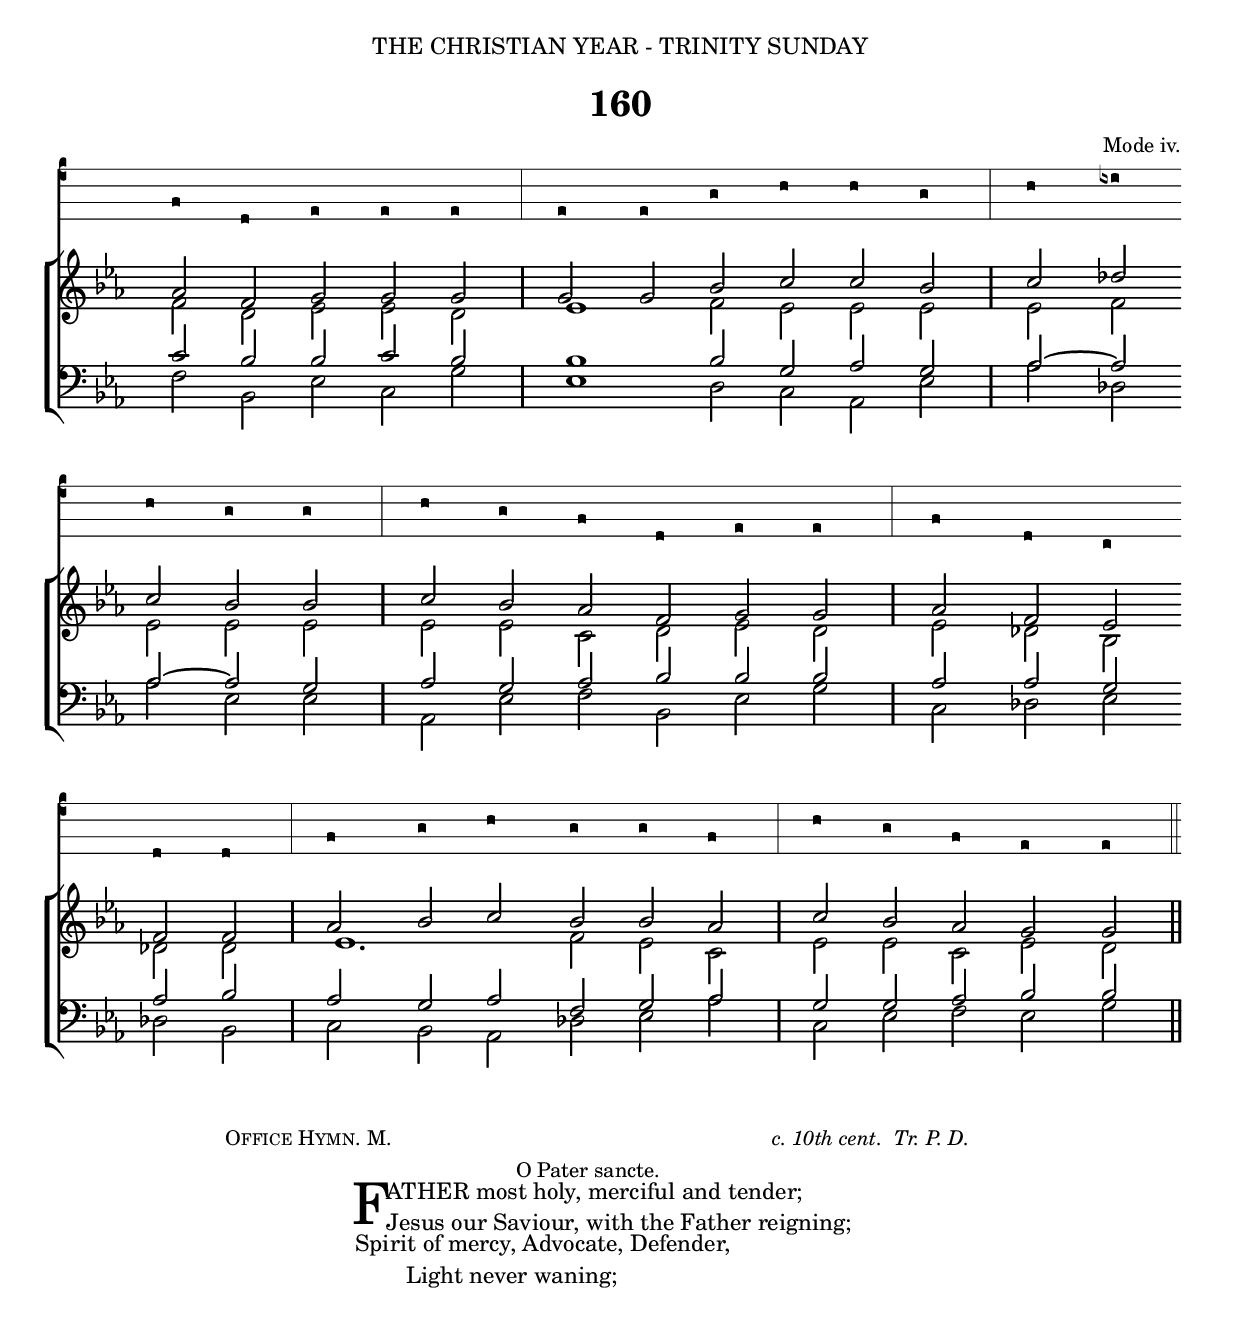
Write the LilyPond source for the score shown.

%%% 258.png
%%% Hymn 160 Father most holy, merciful and tender
%%% Version 3

\version "2.10"

\include "gregorian-init.ly"

\header {
  dedication = \markup { \center-align {  "THE CHRISTIAN YEAR - TRINITY SUNDAY"
		\hspace #0.1 }}	

  title = "160"
  
  arranger = \markup { \small { "Mode iv." }}
  
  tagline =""
}


%%%%%%%%%%%%%%%%%%%%%%%%%%%% Macros

%% macro settings for stemless long note which is 2x duration of regular white note    

ln = {\once \override NoteHead #'duration-log = #0 
           \once \override Stem #'stencil = ##f
           \once \override NoteColumn #'force-hshift = #0.4 }

%% a second set of macro settings for stemless long notes ( 2x duration of regular white note )
%% this one uses X-offset instead of force-hshift.
%% All long notes are offset slightly to the right with respect to any beamed notes which 
%% they are aligned with.  Normally, this is done with force-hshift.  
%% However, when 2 long notes occur one atop the other (i.e. in S + A pats or in T + B parts), then applying force-hshift
%% to both does not work.  Hence one note needs to be moved with the regular force-hshift in the \ln macro above,
%% while the other is moved with X-offset with the macro \lnb
%% In general force-hshift is preferred whenever possible as slurs are adjusted automatically, while X-offset especially
%% when used with a bottom slur often results in a slur starting too far to the left and which then needs manual adjustment. 

lnb = {\once \override NoteHead #'duration-log = #0 
           \once \override Stem #'stencil = ##f
           \once \override NoteHead #'X-offset = #0.8 }

%%% same as \ln but without note offsets, for use in the Amen block	   
	   
lnc = {\once \override NoteHead #'duration-log = #0 
           \once \override Stem #'stencil = ##f
           \once \override NoteColumn #'force-hshift = #0.0 }
	   
%%% suprresses printing of accidental
noacci = \once \override Accidental #'transparent = ##t

%%%%%%%%%%%%%%%%%%%%%%%% End of Macro definitions

%%% plainsong voice

plainsong = \context VaticanaVoice  {  \relative c { 
	\clef "vaticana-do3"
	\set fontSize = #3
        \key c \major 

  f8 d e e e \bar "|" e e g a a g \bar "|" a bes \bar "" \break
  a g g \bar "|" a g f d e e \bar "|" f d c \bar "" \break
  d d \bar "|" f g a g g f \bar "|" a g f e e \bar "||"
} }
  

%%% SATB voices

global = {
  \key ees \major 
  \set Staff.midiInstrument = "church organ"
}

soprano = \relative c' {
	\autoBeamOff
  aes'8 f g g g \bar "|" g g bes c c bes \bar "|" c des \bar "" \break
  c bes bes \bar "|" c bes aes f g g \bar "|" aes f ees \bar "" \break
  f f \bar "|" aes bes c bes bes aes \bar "|" c bes aes g g \bar "" \break
}

alto = \relative c' {
	\autoBeamOff
  f8 d ees ees d \bar "|" \ln ees4 f8 ees ees ees \bar "|" ees f \bar "" \break
  ees ees ees \bar "|" ees ees c d ees d \bar "|" ees des bes \bar "" \break
  des! des \bar "|" \ln ees4. f8 ees c \bar "|" ees ees c ees \noacci d \bar "||"
}

tenor = \relative c { \clef bass
	\autoBeamOff
  c'8 bes bes c bes \bar "|" \ln bes4 bes8 g aes g \bar "|" aes ~ aes \bar "" \break
  aes ~ aes g \bar "|" aes g aes bes bes bes \bar "|" aes aes g \bar "" \break
  aes bes \bar "|" aes g aes f g aes \bar "|" g g aes bes bes \bar "||"
}

bass = \relative c { \clef bass
	\autoBeamOff	
  f8 bes, ees c g' \bar "|" \lnb ees4 d8 c aes ees' \bar "|" aes des, \bar "" \break
  aes' ees ees \bar "|" aes, ees' f bes, ees g \bar "|" c, des! ees \bar "" \break
  des! bes \bar "|" c bes aes des! ees aes \bar "|" c, ees f ees g \bar "||"
}


#(ly:set-option 'point-and-click #f)

\book {

\paper {
 #(set-paper-size "a4")
%% annotate-spacing = ##t
 print-page-number = ##f
 ragged-last-bottom = ##t
 ragged-bottom = ##t
}

\score {	
  <<
  \new VaticanaStaff {\plainsong }
  \new ChoirStaff <<
   \new Staff = "upper" <<
      \context Voice = sopranos {\voiceOne \global \soprano }
      \context Voice = altos {\voiceTwo \global \alto }
                      >> 
   \new Staff = "lower" <<
      \context Voice = tenors {\voiceOne \global \tenor }
      \context Voice = bass {\voiceTwo \global \bass }
	             >> 
		 >>  
  >>

\layout {
	
  ragged-right = ##f
  ragged-last = ##f
  \context { \Score timing = ##f }
  \context { \Score \override TimeSignature #'transparent = ##t }
  \context { \Score \remove "Mark_engraver" }
  \context { \Staff \consists "Mark_engraver" }
  
  % *** Needed to produce beamed minims - which are quavers in disguise
  \context { \Staff \override NoteHead #'duration-log = #1 }
  \context { \Staff \override Stem #'flag-style = #'no-flag }
  
  \context { \VaticanaStaff
           % *** Increases distance between lines of staff  
           \override StaffSymbol #'staff-space = #1.6            
           % *** Changes staff to black instead of default red
           \revert StaffSymbol #'color
           % *** Makes clef bigger       
           \override Clef #'font-size = #3
           % *** Would make ledger lines black, if there were any
           \revert LedgerLineSpanner #'color
           % *** Makes terminal barline visible 
           \override BarLine #'transparent = ##f 
  	   % *** Remove custos
	   \remove Custos_engraver
	   % needed for certain tweaks
	   \consists "Mark_engraver"
           }
     }
} %%% score bracket 

%%% A separate score block to generate the midi minus the plainsong voice
%%% Since minims are quavers in disguise, tempo has to be set accordingly, tempo set to 2=80

\score {	
  \new ChoirStaff <<
   \new Staff = "upper" <<
      \context Voice = sopranos {\voiceOne \global \soprano }
      \context Voice = altos {\voiceTwo \global \alto }
                      >> 
   \new Staff = "lower" <<
      \context Voice = tenors {\voiceOne \global \tenor }
      \context Voice = bass {\voiceTwo \global \bass }
	             >> 
		 >>  

\midi { 
  \context { \Score tempoWholesPerMinute = #(ly:make-moment 80 8) }
       } 
}


%%% Lyric titles and attributions

\markup { \column { 
	\line { \small { \hspace #16 \smallCaps  "Office Hymn." "M." \hspace #36 \italic "c. 10th cent.  Tr. P. D." } }
        \line { \small { \hspace #44 \small "O Pater sancte." } }
}}
	

%%% Lyrics

\markup { \hspace #26 %%add space as necc. to center the column
          \column { %% super column of everything
	              \column { %%verse 1 is a column of 2 lines  
	                  \line { \hspace #2.2 \column { \lower #2.4 \fontsize #8 "F" }   %%Drop Cap goes here
				  \hspace #-1.0    %% adjust this if other letters are too far from Drop Cap
				  \column  { \raise #0.0 "ATHER most holy, merciful and tender;"
			                                 "Jesus our Saviour, with the Father reigning;" } }          
	                  \line {  \hspace #2.5  %%adjust hspace until this line left edge is flush with Drop Cap
				   \lower  #1.56  %%adjust this until the line spacing looks right
				   \column {   
					   "Spirit of mercy, Advocate, Defender,"
					   "        Light never waning;"
			  		}}
		      } %%% end verse 1	
	  } %%% end super column
}		      
		      
		      
%%fake score block to occupy space and force a pagebreak.  Can't think of a better way of doing this.
\score{
	{s4 }
\header { breakbefore = ##f piece = ##f opus = ##f tagline = ##f }
\layout{	
	\context { \Staff
		\remove Time_signature_engraver
		\remove Key_engraver
		\remove Clef_engraver
		\remove Staff_symbol_engraver
}}}

%%% Second page
%%% Continuation of lyrics		      
		      
\markup { \hspace #26 %%add space as necc. to center the column
          \column { %% super column of everything		      
			\hspace #1  % adds vertical spacing between verses  
           		\line { \hspace #14 \italic "Part 2." }
			\hspace #1  % adds vertical spacing between verses  
           		\line { "2  "
			   \column {	     
				   "Trinity sacred, Unity unshaken;"
				   "    Deity perfect, giving and forgiving,"
				   "Light of the Angels, Life of the forsaken,"
				   "        Hope of all living;"
				   "                " %%% adds vertical spacing between verses
			}}
           		\line { "3  "
			   \column {	     
				   "Maker of all things, all thy creatures praise thee;"
				   "    Lo, all things serve thee through thy whole creation:"
				   "Hear us, Almighty, hear us as we raise thee"
				   "        Heart's adoration."
				   "                " %%% adds vertical spacing between verses
			}}
		        \line { \hspace #-10.2 \italic "Unison.  " "4. "
			    \column {	     
				   "To the almighty triune God be glory:"
				   "    Highest and greatest, help thou our endeavour;"
				   "We too would praise thee, giving honour worthy,"
				   "        Now and for ever.     Amen."
     			}}
	  } %%% end supercolumn
} %%% end markup	  
       

%%% Amen score block

\score {  	
  <<
    <<
  \new VaticanaStaff <<
  \context VaticanaVoice = "plainsongamen"  {  \relative c { 	  
	\set Score.timing = ##f
	\override Staff.Clef #'#'font-size = #3
	\clef "vaticana-do3"
	\set fontSize = #3
	\override Staff.StaffSymbol #'staff-space = #1.6
	 
        \[ e8 \pes f8 \flexa e8  \] e4 }} 
                    >> 
 \new Lyrics = "lyrics" { s1 }
 \new ChoirStaff
   <<
   \context Staff = upper \with {  fontSize = #-3  \override StaffSymbol #'staff-space = #(magstep -2) } 
                              << 
	\context Voice = "sopranos" { \relative c' { 
	                                              \clef treble \global
	                                              \voiceOne g'8[ aes g] \ln g4 \bar "||" }}
	\context Voice = "altos"    { \relative c' { 
	                                              \global
	                                              \voiceTwo  \lnc ees4. \ln d4 \bar "||" }}
	                      >>
	\context Staff = lower \with { fontSize = #-3  \override StaffSymbol #'staff-space = #(magstep -2) } 
	                      <<
	\context Voice = "tenors" { \relative c { 
		                                  \clef bass  \global
	                                          \voiceThree  \lnc c'4. \ln bes4 \bar "||" }}
	\context Voice = "basses" { \relative c { 
	                                          \clef bass  \global
						  \voiceFour  \lnc c4. \ln g4 \bar "||" }}
			        >> 
   >>
  \context Lyrics = "lyrics" \lyricsto "sopranos" { \override LyricText #'font-size = #-1  "    A" - - " men." }
  >>
>>

\header { breakbefore = ##f piece = " " opus = " " }

\layout {
     indent = 13\cm
     raggedright = ##t
     packed = ##f
     \context { \Score \override TimeSignature #'transparent = ##t }
     \context { \Score \override SeparationItem #'padding = #2 }
     \context { \Staff \override VerticalAxisGroup #'minimum-Y-extent = #'( -5 . 4) }
     \context { \Score \remove "Bar_number_engraver"
		timing = ##f 
              }
     \context { \Staff \override NoteHead #'duration-log = #1 }
     \context { \Staff \override Stem #'flag-style = #'no-flag }
     \context { \VaticanaStaff %%customize vaticana staff context 
	          \revert StaffSymbol #'color
		  \revert LedgerLineSpanner #'color
		  \override BarLine #'transparent = ##f 
		  \remove Custos_engraver
 	} 
} 

}

%%% Separate score block for Amen midi minus plainsong voice
%%% Since the minims are quavers in disguise, the tempo has to be adjusted accordingly. A tempo of 2=80 is set.

\score {  	
 \new ChoirStaff
   <<
   \context Staff = upper \with {  fontSize = #-3  \override StaffSymbol #'staff-space = #(magstep -2) } 
                                                             << 
	\context Voice = "sopranos" { \relative c' { 
	                                              \clef treble \global
	                                              \voiceOne g'8[ aes g] \ln g4 \bar "||" }}
	\context Voice = "altos"    { \relative c' { 
	                                              \global
	                                              \voiceTwo  \lnc ees4. \ln d4 \bar "||" }}
	                      >>
	\context Staff = lower \with { fontSize = #-3  \override StaffSymbol #'staff-space = #(magstep -2) } 
	                      <<
	\context Voice = "tenors" { \relative c { 
		                                  \clef bass  \global
	                                          \voiceThree  \lnc c'4. \ln bes4 \bar "||" }}
	\context Voice = "basses" { \relative c { 
	                                          \clef bass  \global
						  \voiceFour  \lnc c4. \ln g4 \bar "||" }}
			        >> 
   >>
   
\midi {  
   \context { \Score tempoWholesPerMinute = #(ly:make-moment 80 8) } }
      }
   

} %% book bracket
